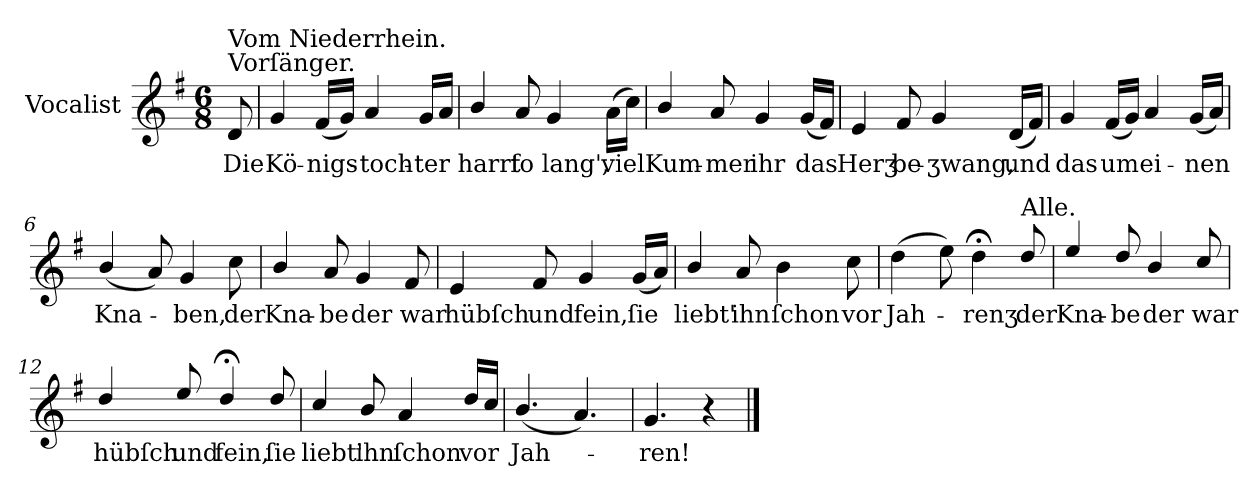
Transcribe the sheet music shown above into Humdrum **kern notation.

**kern	**text
*part1	*part1
*staff1	*staff1
*I"Vocalist	*
*k[f#]	*
*G:	*
*M6/8	*
=	=
!LO:TX:a:t=Vorſänger.	!
!LO:TX:a:t=Vom Niederrhein.	!
8d	Die
=1	=1
4g	Kö-
(16f#LL	-nigs-
16gJJ)	.
4a	-toch-
16gLL	-ter
16aJJ	.
=2	=2
4b/	harrt
8a	ſo
4g	lang',
(16aLL	viel
16ccJJ)	.
=3	=3
4b/	Kum-
8a	-mer
4g	ihr
(16gLL	das
16f#JJ)	.
=4	=4
4e	Herʒ
8f#	be-
4g	-ʒwang,
(16dLL	und
16f#JJ)	.
=5	=5
4g	das
(16f#LL	um
16gJJ)	.
4a	ei-
(16gLL	-nen
16aJJ)	.
=6	=6
(4b/	Kna-
8a)	.
4g	-ben,
8cc	der
=7	=7
4b/	Kna-
8a	-be
4g	der
8f#	war
=8	=8
4e	hübſch
8f#	und
4g	fein,
(16gLL	ſie
16aJJ)	.
=9	=9
4b/	liebt'
8a	ihn
4b	ſchon
8cc	vor
=10	=10
(4dd	Jah-
8ee)	.
4dd;<	-renʒ
!LO:TX:a:t=Alle.	!
8dd/	der
=11	=11
4ee/	Kna-
8dd/	-be
4b/	der
8cc/	war
=12	=12
4dd/	hübſch
8ee/	und
4dd;</	fein,
8dd/	ſie
=13	=13
4cc/	liebt'
8b/	ihn
4a	ſchon
16dd/LL	vor
16ccJJ	.
=14	=14
(>4.b/	Jah-
4.a)	.
=15	=15
4.g	-ren!
4r	.
==	==
*-	*-
